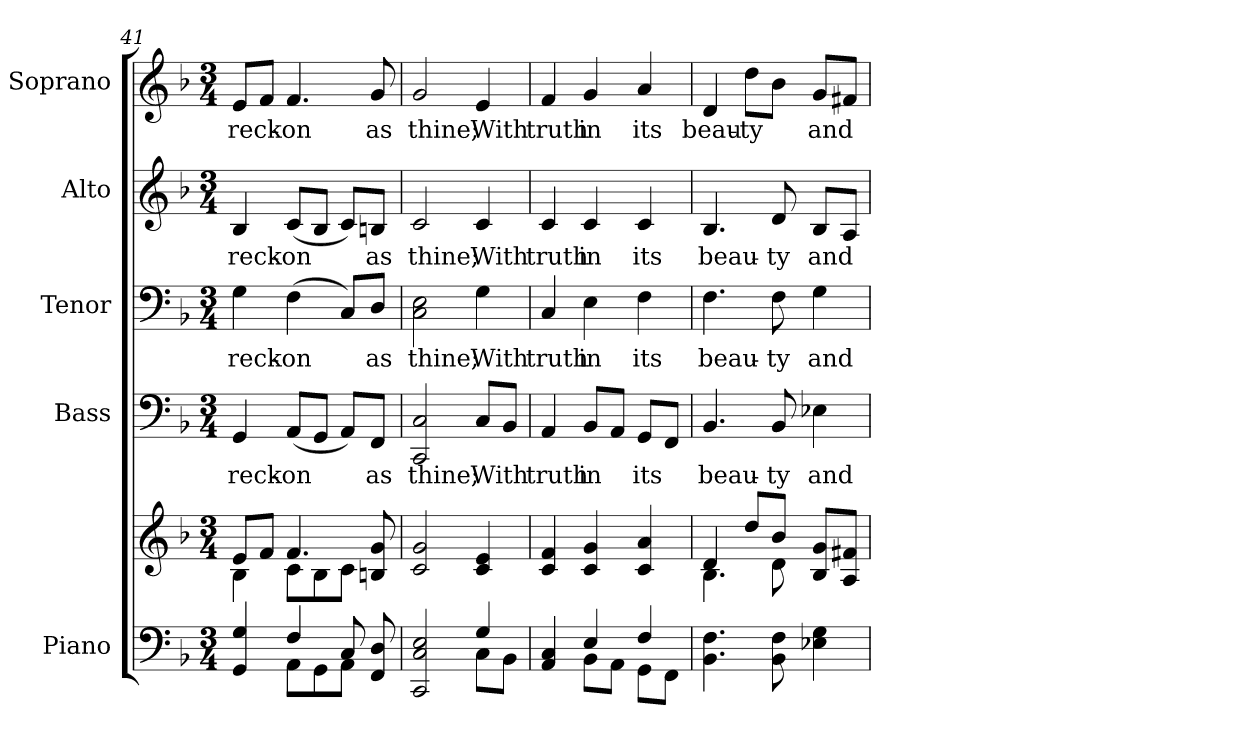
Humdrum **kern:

**kern	**kern	**kern	**text	**kern	**text	**kern	**text	**kern	**text
*part5	*part5	*part4	*part4	*part3	*part3	*part2	*part2	*part1	*part1
*staff6	*staff5	*staff4	*staff4	*staff3	*staff3	*staff2	*staff2	*staff1	*staff1
*I"Piano	*	*I"Bass	*	*I"Tenor	*	*I"Alto	*	*I"Soprano	*
*I'Pno.	*	*I'B.	*	*I'T.	*	*I'A.	*	*I'S.	*
!!LO:PB:g=z
*clefF4	*clefG2	*clefF4	*	*clefF4	*	*clefG2	*	*clefG2	*
*k[b-]	*k[b-]	*k[b-]	*	*k[b-]	*	*k[b-]	*	*k[b-]	*
*F:	*F:	*F:	*	*F:	*	*F:	*	*F:	*
*M3/4	*M3/4	*M3/4	*	*M3/4	*	*M3/4	*	*M3/4	*
=41	=41	=41	=41	=41	=41	=41	=41	=41	=41
*^	*^	*	*	*	*	*	*	*	*
!	!	!	!	!	!LO:LY:b:color=#000000	!	!	!	!	!	!
!	!	!	!	!	!	!	!LO:LY:b:color=#000000	!	!	!	!
!	!	!	!	!	!	!	!	!	!LO:LY:b:color=#000000	!	!
!	!	!	!	!	!	!	!	!	!	!	!LO:LY:b:color=#000000
4GGi/ 4Gi	4ryy	8ei/L	4B-i\	4GGi/	reck-	4Gi\	reck-	4B-i/	reck-	8ei/L	reck-
.	.	8fi/J	.	.	.	.	.	.	.	8fi/J	.
!	!	!	!	!	!LO:LY:b:color=#000000	!	!	!	!	!	!
!	!	!	!	!	!	!	!LO:LY:b:color=#000000	!	!	!	!
!	!	!	!	!	!	!	!	!	!LO:LY:b:color=#000000	!	!
!	!	!	!	!	!	!	!	!	!	!	!LO:LY:b:color=#000000
4Fi/	8AAi\L	4.fi/	8ci\L	(8AAi/L	-on	(4Fi\	-on	(8ci/L	-on	4.fi/	-on
.	8GGi\	.	8B-i\	8GGi/J	.	.	.	8B-i/J	.	.	.
8Ci/	8AAi\J	.	8ci\J	8AAi/L)	.	8Ci/L)	.	8ci/L)	.	.	.
!	!	!	!	!	!LO:LY:b:color=#000000	!	!	!	!	!	!
!	!	!	!	!	!	!	!LO:LY:b:color=#000000	!	!	!	!
!	!	!	!	!	!	!	!	!	!LO:LY:b:color=#000000	!	!
!	!	!	!	!	!	!	!	!	!	!	!LO:LY:b:color=#000000
8FFi/ 8Di	8ryy	8Bni/ 8gi	8ryy	8FFi/J	as	8Di/J	as	8Bni/J	as	8gi/	as
*	*	*v	*v	*	*	*	*	*	*	*	*
=42	=42	=42	=42	=42	=42	=42	=42	=42	=42	=42
*	*	*^	*	*	*	*	*	*	*	*
!	!	!	!	!	!LO:LY:b:color=#000000	!	!	!	!	!	!
*	*	*v	*v	*	*	*	*	*	*	*	*
*	*	*^	*	*	*	*	*	*	*	*
!	!	!	!	!	!	!	!LO:LY:b:color=#000000	!	!	!	!
*	*	*v	*v	*	*	*	*	*	*	*	*
*	*	*^	*	*	*	*	*	*	*	*
!	!	!	!	!	!	!	!	!	!LO:LY:b:color=#000000	!	!
*	*	*v	*v	*	*	*	*	*	*	*	*
*	*	*^	*	*	*	*	*	*	*	*
!	!	!	!	!	!	!	!	!	!	!	!LO:LY:b:color=#000000
*	*	*v	*v	*	*	*	*	*	*	*	*
2CCi/ 2Ci 2Ei	2ryy	2ci/ 2gi	2CCi/ 2Ci	thine;	2Ci\ 2Ei	thine;	2ci/	thine;	2gi/	thine;
!	!	!	!	!LO:LY:b:color=#000000	!	!	!	!	!	!
!	!	!	!	!	!	!LO:LY:b:color=#000000	!	!	!	!
!	!	!	!	!	!	!	!	!LO:LY:b:color=#000000	!	!
!	!	!	!	!	!	!	!	!	!	!LO:LY:b:color=#000000
4Gi/	8Ci\L	4ci/ 4ei	8Ci/L	With	4Gi\	With	4ci/	With	4ei/	With
.	8BB-i\J	.	8BB-i/J	.	.	.	.	.	.	.
=43	=43	=43	=43	=43	=43	=43	=43	=43	=43	=43
!	!	!	!	!LO:LY:b:color=#000000	!	!	!	!	!	!
!	!	!	!	!	!	!LO:LY:b:color=#000000	!	!	!	!
!	!	!	!	!	!	!	!	!LO:LY:b:color=#000000	!	!
!	!	!	!	!	!	!	!	!	!	!LO:LY:b:color=#000000
4AAi/ 4Ci	4ryy	4ci/ 4fi	4AAi/	truth	4Ci/	truth	4ci/	truth	4fi/	truth
!	!	!	!	!LO:LY:b:color=#000000	!	!	!	!	!	!
!	!	!	!	!	!	!LO:LY:b:color=#000000	!	!	!	!
!	!	!	!	!	!	!	!	!LO:LY:b:color=#000000	!	!
!	!	!	!	!	!	!	!	!	!	!LO:LY:b:color=#000000
4Ei/	8BB-i\L	4ci/ 4gi	8BB-i/L	in	4Ei\	in	4ci/	in	4gi/	in
.	8AAi\J	.	8AAi/J	.	.	.	.	.	.	.
!	!	!	!	!LO:LY:b:color=#000000	!	!	!	!	!	!
!	!	!	!	!	!	!LO:LY:b:color=#000000	!	!	!	!
!	!	!	!	!	!	!	!	!LO:LY:b:color=#000000	!	!
!	!	!	!	!	!	!	!	!	!	!LO:LY:b:color=#000000
4Fi/	8GGi\L	4ci/ 4ai	8GGi/L	its	4Fi\	its	4ci/	its	4ai/	its
.	8FFi\J	.	8FFi/J	.	.	.	.	.	.	.
*v	*v	*	*	*	*	*	*	*	*	*
!!LO:PB:g=z
=44	=44	=44	=44	=44	=44	=44	=44	=44	=44
*	*^	*	*	*	*	*	*	*	*
*^	*	*	*	*	*	*	*	*	*	*
!	!	!	!	!	!LO:LY:b:color=#000000	!	!	!	!	!	!
*v	*v	*	*	*	*	*	*	*	*	*	*
*^	*	*	*	*	*	*	*	*	*	*
!	!	!	!	!	!	!	!LO:LY:b:color=#000000	!	!	!	!
*v	*v	*	*	*	*	*	*	*	*	*	*
*^	*	*	*	*	*	*	*	*	*	*
!	!	!	!	!	!	!	!	!	!LO:LY:b:color=#000000	!	!
*v	*v	*	*	*	*	*	*	*	*	*	*
*^	*	*	*	*	*	*	*	*	*	*
!	!	!	!	!	!	!	!	!	!	!	!LO:LY:b:color=#000000
*v	*v	*	*	*	*	*	*	*	*	*	*
4.BB-i\ 4.Fi	4di/	4.B-i\	4.BB-i/	beau-	4.Fi\	beau-	4.B-i/	beau-	4di/	beau-
!	!	!	!	!	!	!	!	!	!	!LO:LY:b:color=#000000
.	8ddi/L	.	.	.	.	.	.	.	8ddi\L	-ty
!	!	!	!	!LO:LY:b:color=#000000	!	!	!	!	!	!
!	!	!	!	!	!	!LO:LY:b:color=#000000	!	!	!	!
!	!	!	!	!	!	!	!	!LO:LY:b:color=#000000	!	!
8BB-i\ 8Fi	8b-i/J	8di\	8BB-i/	-ty	8Fi\	-ty	8di/	-ty	8b-i\J	.
!	!	!	!	!LO:LY:b:color=#000000	!	!	!	!	!	!
!	!	!	!	!	!	!LO:LY:b:color=#000000	!	!	!	!
!	!	!	!	!	!	!	!	!LO:LY:b:color=#000000	!	!
!	!	!	!	!	!	!	!	!	!	!LO:LY:b:color=#000000
4E-Xi\ 4Gi	8B-i/ 8giL	4ryy	4E-Xi\	and	4Gi\	and	8B-i/L	and	8gi/L	and
.	8Ai/ 8f#XiJ	.	.	.	.	.	8Ai/J	.	8f#Xi/J	.
*	*v	*v	*	*	*	*	*	*	*	*
=	=	=	=	=	=	=	=	=	=
*-	*-	*-	*-	*-	*-	*-	*-	*-	*-
